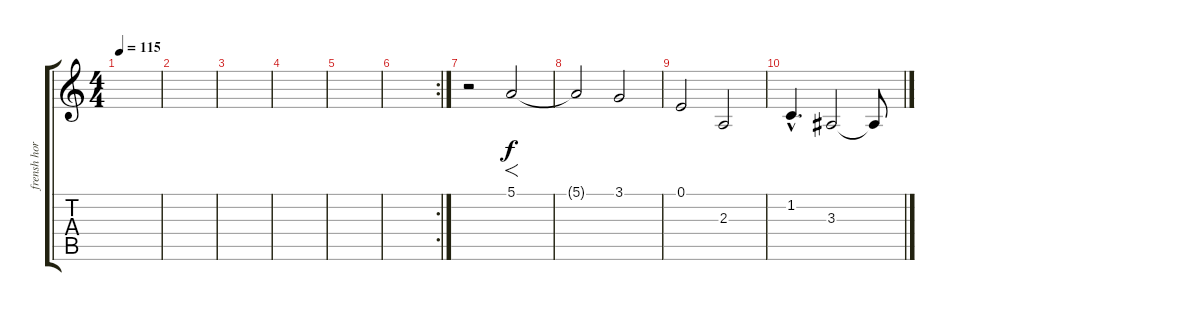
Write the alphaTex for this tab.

\track ("frensh horn" "frensh hor") {instrument frenchhorn}
\staff {score tabs}
\tuning (E4 B3 G3 D3 A2 E2) {hide}
\ts (4 4)
\tempo 115
\clef g2
\ks c
|
|
|
|
|
\rc 2
|
r.2 5.1.2{f} |
5.1{t}.2 3.1.2 |
0.1.2 2.3.2 |
1.2{hac}.4{d} 3.3.2 3.3{t}.8
